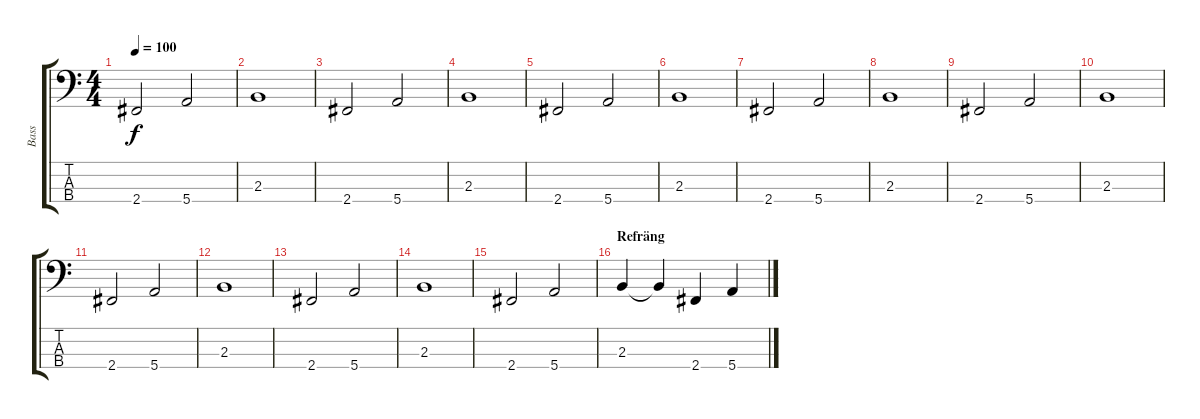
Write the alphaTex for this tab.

\track ("Bass" "Bass") {instrument acousticbass}
\staff {score tabs}
\tuning (G2 D2 A1 E1) {hide}
\ts (4 4)
\tempo 100
\clef f4
\ks c
2.4.2{dy f} 5.4.2 |
2.3.1 |
2.4.2 5.4.2 |
2.3.1 |
2.4.2 5.4.2 |
2.3.1 |
2.4.2 5.4.2 |
2.3.1 |
2.4.2 5.4.2 |
2.3.1 |
2.4.2 5.4.2 |
2.3.1 |
2.4.2 5.4.2 |
2.3.1 |
2.4.2 5.4.2 |
\section ("" "Refräng")
2.3.4 2.3{t}.4 2.4.4 5.4.4
